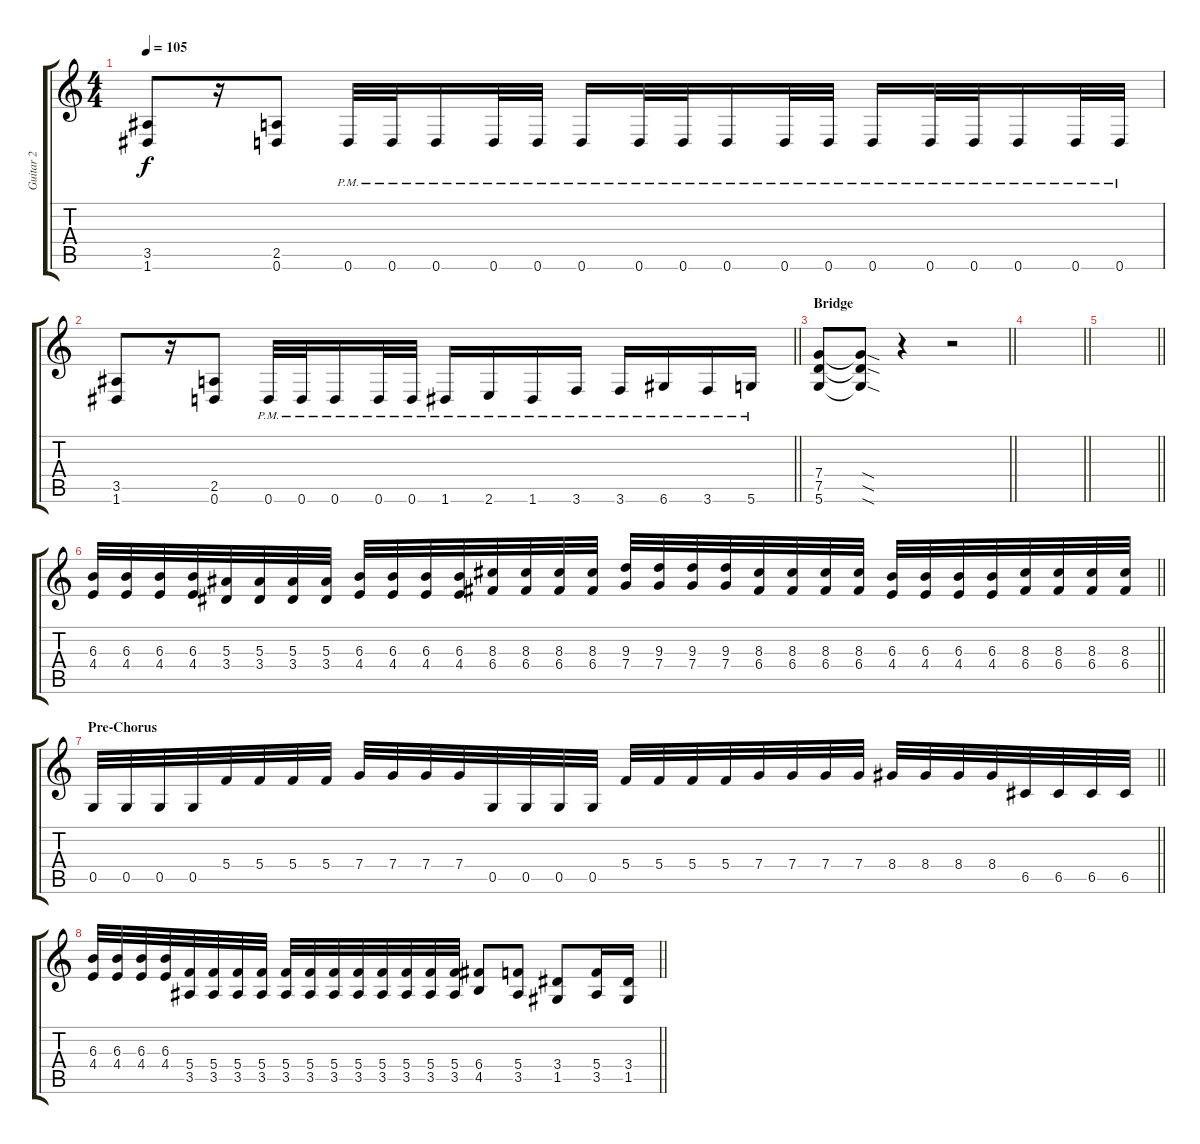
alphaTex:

\track ("Guitar 2" "Guitar 2") {instrument distortionguitar}
\staff {score tabs}
\tuning (D4 A3 F3 C3 G2 D2) {hide}
\ts (4 4)
\tempo 105
\clef g2
\ks c
(3.5 1.6).8{dy f} r.16 (2.5 0.6).8 0.6{pm}.32 0.6{pm}.32 0.6{pm}.16 0.6{pm}.32 0.6{pm}.32 0.6{pm}.16 0.6{pm}.32 0.6{pm}.32 0.6{pm}.16 0.6{pm}.32 0.6{pm}.32 0.6{pm}.16 0.6{pm}.32 0.6{pm}.32 0.6{pm}.16 0.6{pm}.32 0.6{pm}.32 |
\barLineRight lightlight
(3.5 1.6).8 r.16 (2.5 0.6).8 0.6{pm}.32 0.6{pm}.32 0.6{pm}.16 0.6{pm}.32 0.6{pm}.32 1.6{pm}.16 2.6{pm}.16 1.6{pm}.16 3.6{pm}.16 3.6{pm}.16 6.6{pm}.16 3.6{pm}.16 5.6{pm}.16 |
\section ("" "Bridge")
\barLineRight lightlight
(7.4 7.5 5.6).8 (7.4{sod t} 7.5{sod t} 5.6{sod t}).8 r.4 r.2 |
\barLineRight lightlight
|
\barLineRight lightlight
|
\barLineRight lightlight
(6.3 4.4).32 (6.3 4.4).32 (6.3 4.4).32 (6.3 4.4).32 (5.3 3.4).32 (5.3 3.4).32 (5.3 3.4).32 (5.3 3.4).32 (6.3 4.4).32 (6.3 4.4).32 (6.3 4.4).32 (6.3 4.4).32 (8.3 6.4).32 (8.3 6.4).32 (8.3 6.4).32 (8.3 6.4).32 (9.3 7.4).32 (9.3 7.4).32 (9.3 7.4).32 (9.3 7.4).32 (8.3 6.4).32 (8.3 6.4).32 (8.3 6.4).32 (8.3 6.4).32 (6.3 4.4).32 (6.3 4.4).32 (6.3 4.4).32 (6.3 4.4).32 (8.3 6.4).32 (8.3 6.4).32 (8.3 6.4).32 (8.3 6.4).32 |
\section ("" "Pre-Chorus")
\barLineRight lightlight
0.5.32 0.5.32 0.5.32 0.5.32 5.4.32 5.4.32 5.4.32 5.4.32 7.4.32 7.4.32 7.4.32 7.4.32 0.5.32 0.5.32 0.5.32 0.5.32 5.4.32 5.4.32 5.4.32 5.4.32 7.4.32 7.4.32 7.4.32 7.4.32 8.4.32 8.4.32 8.4.32 8.4.32 6.5.32 6.5.32 6.5.32 6.5.32 |
\barLineRight lightlight
(6.3 4.4).32 (6.3 4.4).32 (6.3 4.4).32 (6.3 4.4).32 (5.4 3.5).32 (5.4 3.5).32 (5.4 3.5).32 (5.4 3.5).32 (5.4 3.5).32 (5.4 3.5).32 (5.4 3.5).32 (5.4 3.5).32 (5.4 3.5).32 (5.4 3.5).32 (5.4 3.5).32 (5.4 3.5).32 (6.4 4.5).8 (5.4 3.5).8 (3.4 1.5).8 (5.4 3.5).16 (3.4 1.5).16
